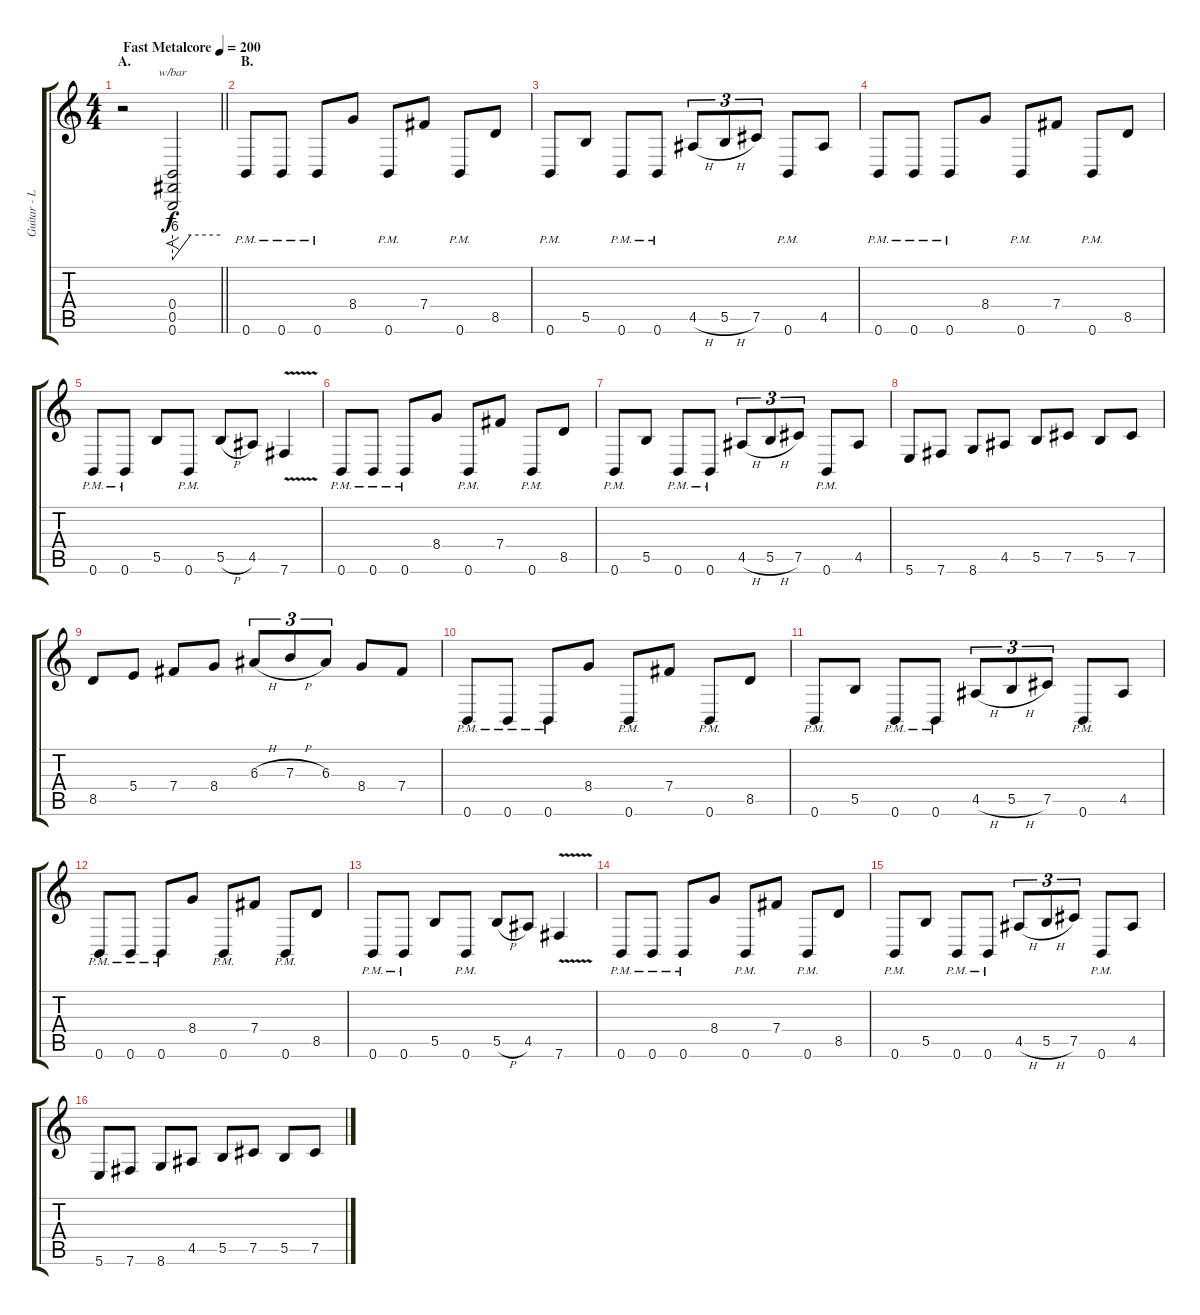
\track ("Guitar - Left" "Guitar - L") {instrument distortionguitar}
\staff {score tabs}
\tuning (Db4 Ab3 E3 B2 Gb2 B1) {hide}
\ts (4 4)
\section ("" "A.")
\tempo (200 "Fast Metalcore")
\clef g2
\barLineRight lightlight
\ks c
r.2{dy f instrument distortionguitar} (0.4 0.5 0.6).2{f tbe (custom default 0 -24 23 0 60 0)} |
\section ("" "B.")
0.6{pm}.8 0.6{pm}.8 0.6{pm}.8 8.4.8 0.6{pm}.8 7.4.8 0.6{pm}.8 8.5.8 |
0.6{pm}.8 5.5.8 0.6{pm}.8 0.6{pm}.8 4.5{h}.8{tu (3 2)} 5.5{h}.8{tu (3 2)} 7.5.8{tu (3 2)} 0.6{pm}.8 4.5.8 |
0.6{pm}.8 0.6{pm}.8 0.6{pm}.8 8.4.8 0.6{pm}.8 7.4.8 0.6{pm}.8 8.5.8 |
0.6{pm}.8 0.6{pm}.8 5.5.8 0.6{pm}.8 5.5{h}.8 4.5.8 7.6{v}.4 |
0.6{pm}.8 0.6{pm}.8 0.6{pm}.8 8.4.8 0.6{pm}.8 7.4.8 0.6{pm}.8 8.5.8 |
0.6{pm}.8 5.5.8 0.6{pm}.8 0.6{pm}.8 4.5{h}.8{tu (3 2)} 5.5{h}.8{tu (3 2)} 7.5.8{tu (3 2)} 0.6{pm}.8 4.5.8 |
5.6.8 7.6.8 8.6.8 4.5.8 5.5.8 7.5.8 5.5.8 7.5.8 |
8.5.8 5.4.8 7.4.8 8.4.8 6.3{h}.8{tu (3 2)} 7.3{h}.8{tu (3 2)} 6.3.8{tu (3 2)} 8.4.8 7.4.8 |
0.6{pm}.8 0.6{pm}.8 0.6{pm}.8 8.4.8 0.6{pm}.8 7.4.8 0.6{pm}.8 8.5.8 |
0.6{pm}.8 5.5.8 0.6{pm}.8 0.6{pm}.8 4.5{h}.8{tu (3 2)} 5.5{h}.8{tu (3 2)} 7.5.8{tu (3 2)} 0.6{pm}.8 4.5.8 |
0.6{pm}.8 0.6{pm}.8 0.6{pm}.8 8.4.8 0.6{pm}.8 7.4.8 0.6{pm}.8 8.5.8 |
0.6{pm}.8 0.6{pm}.8 5.5.8 0.6{pm}.8 5.5{h}.8 4.5.8 7.6{v}.4 |
0.6{pm}.8 0.6{pm}.8 0.6{pm}.8 8.4.8 0.6{pm}.8 7.4.8 0.6{pm}.8 8.5.8 |
0.6{pm}.8 5.5.8 0.6{pm}.8 0.6{pm}.8 4.5{h}.8{tu (3 2)} 5.5{h}.8{tu (3 2)} 7.5.8{tu (3 2)} 0.6{pm}.8 4.5.8 |
5.6.8 7.6.8 8.6.8 4.5.8 5.5.8 7.5.8 5.5.8 7.5.8
